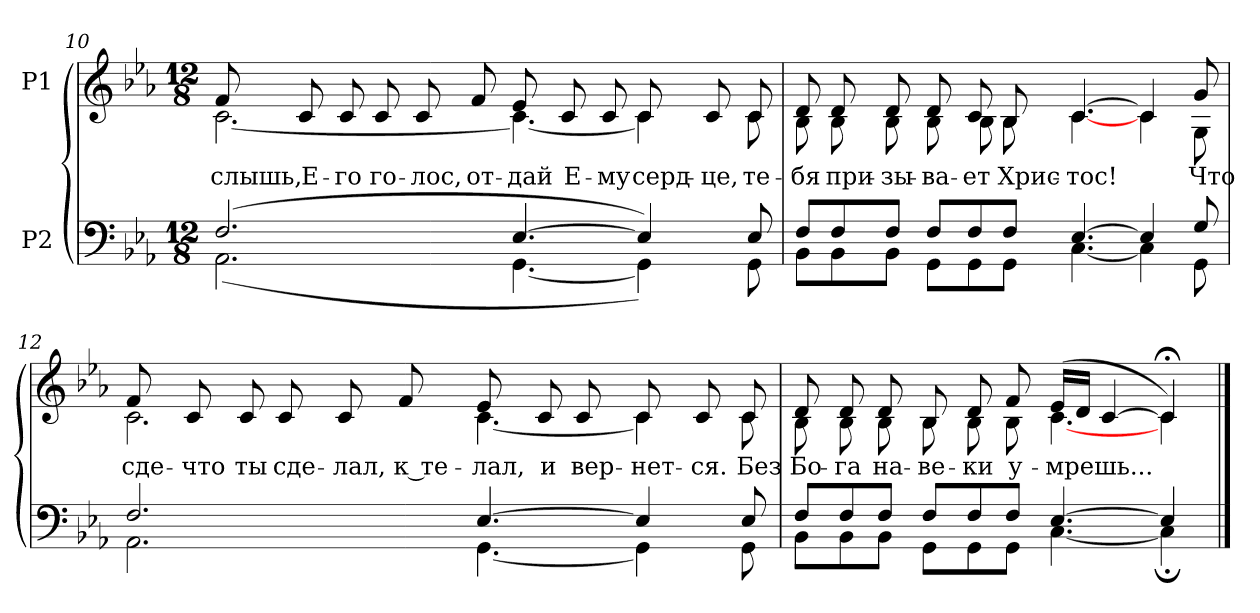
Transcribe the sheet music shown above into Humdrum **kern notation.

**kern	**kern	**text
*part2	*part1	*part1
*staff2	*staff1	*staff1
*I"P2	*I"P1	*
!!LO:LB:g=z
*clefF4	*clefG2	*
*k[b-e-a-]	*k[b-e-a-]	*
*c:	*c:	*
*M12/8	*M12/8	*
=10	=10	=10
*^	*	*
!	!	!	!LO:LY:b:color=#000000
*	*	*^	*
!	!	!	!	!LO:LY:b:color=#000000
(2.Fi/	(2.AA-i\	8fi/	[<2.ci\	слышь,
!	!	!	!	!LO:LY:b:color=#000000
.	.	8ci/	.	Е-
!	!	!	!	!LO:LY:b:color=#000000
.	.	8ci/	.	-го
!	!	!	!	!LO:LY:b:color=#000000
.	.	8ci/	.	го-
!	!	!	!	!LO:LY:b:color=#000000
.	.	8ci/	.	-лос,
!	!	!	!	!LO:LY:b:color=#000000
.	.	8fi/	.	от-
!	!	!	!	!LO:LY:b:color=#000000
[>4.E-i/	[<4.GGi\	8e-i/	4.ci\_<	-дай
!	!	!	!	!LO:LY:b:color=#000000
.	.	8ci/	.	Е-
!	!	!	!	!LO:LY:b:color=#000000
.	.	8ci/	.	-му
!	!	!	!	!LO:LY:b:color=#000000
4E-i/])	4GGi\])	8ci/]	4ci\	серд-
!	!	!	!	!LO:LY:b:color=#000000
.	.	8ci/	.	-це,
!	!	!	!	!LO:LY:b:color=#000000
8E-i/	8GGi\	8ci/	8ci\	те-
=11	=11	=11	=11	=11
!	!	!	!	!LO:LY:b:color=#000000
8Fi/L	8BB-i\L	8di/	8B-i\	-бя
!	!	!	!	!LO:LY:b:color=#000000
8Fi/	8BB-i\	8di/	8B-i\	при-
!	!	!	!	!LO:LY:b:color=#000000
8Fi/J	8BB-i\J	8di/	8B-i\	-зы-
!	!	!	!	!LO:LY:b:color=#000000
8Fi/L	8GGi\L	8di/	8B-i\	-ва-
!	!	!	!	!LO:LY:b:color=#000000
8Fi/	8GGi\	8ci/	8B-i\	-ет
!	!	!	!	!LO:LY:b:color=#000000
8Fi/J	8GGi\J	8B-i/	8B-i\	Хрис-
!	!	!	!	!LO:LY:b:color=#000000
[>4.E-i/	[<4.Ci\	[>4.ci/	[<4.ci\	-тос!
4E-i/]	4Ci\]	4ci/]	4ci\	.
!	!	!	!	!LO:LY:b:color=#000000
!	!	!	!	!LO:LY:b:color=#000000
8Gi/	8GGi\	8gi/	8Gi\	Что
!!LO:LB:g=z	!!
=12	=12	=12	=12	=12
!	!	!	!	!LO:LY:b:color=#000000
!	!	!	!	!LO:LY:b:color=#000000
2.Fi/	2.AA-i\	8fi/	2.ci\	сде-
!	!	!	!	!LO:LY:b:color=#000000
.	.	8ci/	.	-что
!	!	!	!	!LO:LY:b:color=#000000
.	.	8ci/	.	ты
!	!	!	!	!LO:LY:b:color=#000000
.	.	8ci/	.	сде-
!	!	!	!	!LO:LY:b:color=#000000
.	.	8ci/	.	-лал,
!	!	!	!	!LO:LY:b:color=#000000
.	.	8fi/	.	к те-
!	!	!	!	!LO:LY:b:color=#000000
!	!	!	!	!LO:LY:b:color=#000000
[>4.E-i/	[<4.GGi\	8e-i/	[<4.ci\	лал,
!	!	!	!	!LO:LY:b:color=#000000
.	.	8ci/	.	и
!	!	!	!	!LO:LY:b:color=#000000
.	.	8ci/	.	вер-
!	!	!	!	!LO:LY:b:color=#000000
4E-i/]	4GGi\]	8ci/]	4ci\	-нет-
!	!	!	!	!LO:LY:b:color=#000000
.	.	8ci/	.	-ся.
!	!	!	!	!LO:LY:b:color=#000000
8E-i/	8GGi\	8ci/	8ci\	Без
=13	=13	=13	=13	=13
!	!	!	!	!LO:LY:b:color=#000000
8Fi/L	8BB-i\L	8di/	8B-i\	Бо-
!	!	!	!	!LO:LY:b:color=#000000
8Fi/	8BB-i\	8di/	8B-i\	-га
!	!	!	!	!LO:LY:b:color=#000000
8Fi/J	8BB-i\J	8di/	8B-i\	на-
!	!	!	!	!LO:LY:b:color=#000000
8Fi/L	8GGi\L	8B-i/	8B-i\	-ве-
!	!	!	!	!LO:LY:b:color=#000000
8Fi/	8GGi\	8di/	8B-i\	-ки
!	!	!	!	!LO:LY:b:color=#000000
8Fi/J	8GGi\J	8fi/	8B-i\	у-
!	!	!	!	!LO:LY:b:color=#000000
[>4.E-i/	[<4.Ci\	(16e-i/LL	[<4.ci\	-мрешь...
.	.	16di/JJ	.	.
.	.	[>4ci/	.	.
4E-i/]	4C;i\]	4c;i/])	4ci\	.
*v	*v	*	*	*
*	*v	*v	*
==	==	==
*-	*-	*-
